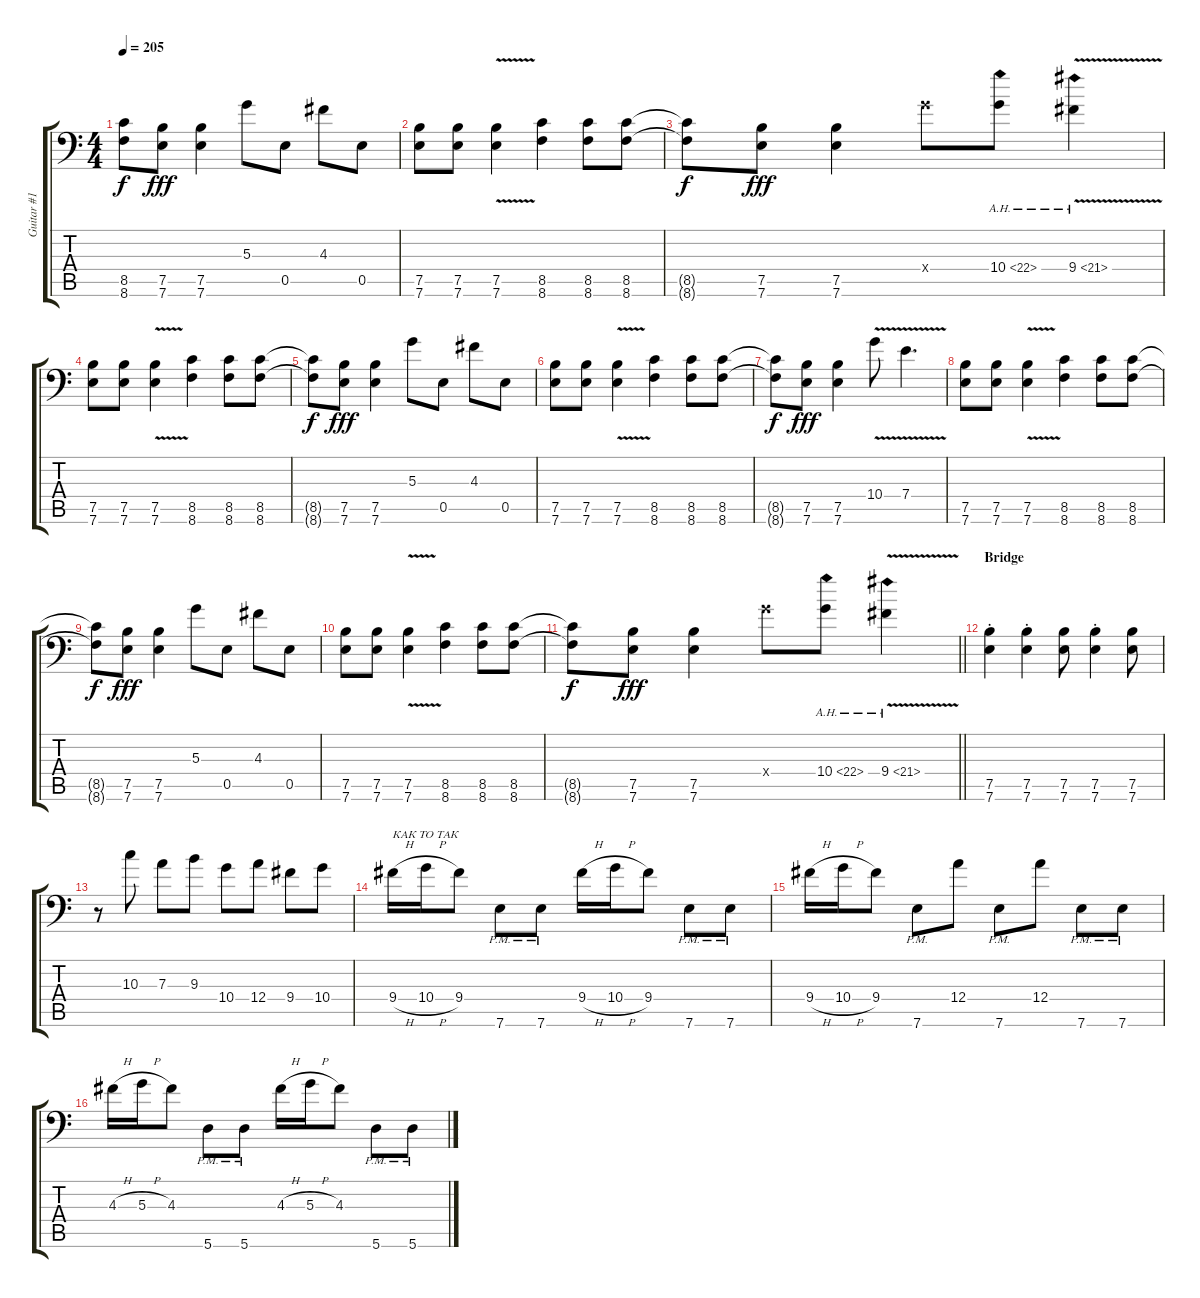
\track ("Guitar #1" "Guitar #1") {instrument distortionguitar}
\staff {score tabs}
\tuning (B3 Gb3 D3 A2 E2 A1) {hide}
\ts (4 4)
\tempo 205
\clef f4
\ks c
(8.5{t} 8.6{t}).8{dy f} (7.5 7.6).8{dy fff} (7.5 7.6).4 5.3.8 0.5.8 4.3.8 0.5.8 |
(7.5 7.6).8 (7.5 7.6).8 (7.5{v} 7.6).4 (8.5 8.6).4 (8.5 8.6).8 (8.5 8.6).8 |
(8.5{t} 8.6{t}).8{dy f} (7.5 7.6).8{dy fff} (7.5 7.6).4 10.4{x}.8 10.4{ah 12}.8 9.4{ah 12 v}.4 |
(7.5 7.6).8 (7.5 7.6).8 (7.5{v} 7.6).4 (8.5 8.6).4 (8.5 8.6).8 (8.5 8.6).8 |
(8.5{t} 8.6{t}).8{dy f} (7.5 7.6).8{dy fff} (7.5 7.6).4 5.3.8 0.5.8 4.3.8 0.5.8 |
(7.5 7.6).8 (7.5 7.6).8 (7.5{v} 7.6).4 (8.5 8.6).4 (8.5 8.6).8 (8.5 8.6).8 |
(8.5{t} 8.6{t}).8{dy f} (7.5 7.6).8{dy fff} (7.5 7.6).4 10.4{v}.8 7.4{v}.4{d} |
(7.5 7.6).8 (7.5 7.6).8 (7.5{v} 7.6).4 (8.5 8.6).4 (8.5 8.6).8 (8.5 8.6).8 |
(8.5{t} 8.6{t}).8{dy f} (7.5 7.6).8{dy fff} (7.5 7.6).4 5.3.8 0.5.8 4.3.8 0.5.8 |
(7.5 7.6).8 (7.5 7.6).8 (7.5{v} 7.6).4 (8.5 8.6).4 (8.5 8.6).8 (8.5 8.6).8 |
\barLineRight lightlight
(8.5{t} 8.6{t}).8{dy f} (7.5 7.6).8{dy fff} (7.5 7.6).4 10.4{x}.8 10.4{ah 12}.8 9.4{ah 12 v}.4 |
\section ("" "Bridge")
(7.5{st} 7.6).4 (7.5{st} 7.6{st}).4 (7.5 7.6).8 (7.5{st} 7.6{st}).4 (7.5 7.6).8 |
r.8 10.3.8 7.3.8 9.3.8 10.4.8 12.4.8 9.4.8 10.4.8 |
9.4{h}.16{txt "КАК ТО ТАК"} 10.4{h}.16 9.4.8 7.6{pm}.8 7.6{pm}.8 9.4{h}.16 10.4{h}.16 9.4.8 7.6{pm}.8 7.6{pm}.8 |
9.4{h}.16 10.4{h}.16 9.4.8 7.6{pm}.8 12.4.8 7.6{pm}.8 12.4.8 7.6{pm}.8 7.6{pm}.8 |
4.3{h}.16 5.3{h}.16 4.3.8 5.6{pm}.8 5.6{pm}.8 4.3{h}.16 5.3{h}.16 4.3.8 5.6{pm}.8 5.6{pm}.8
